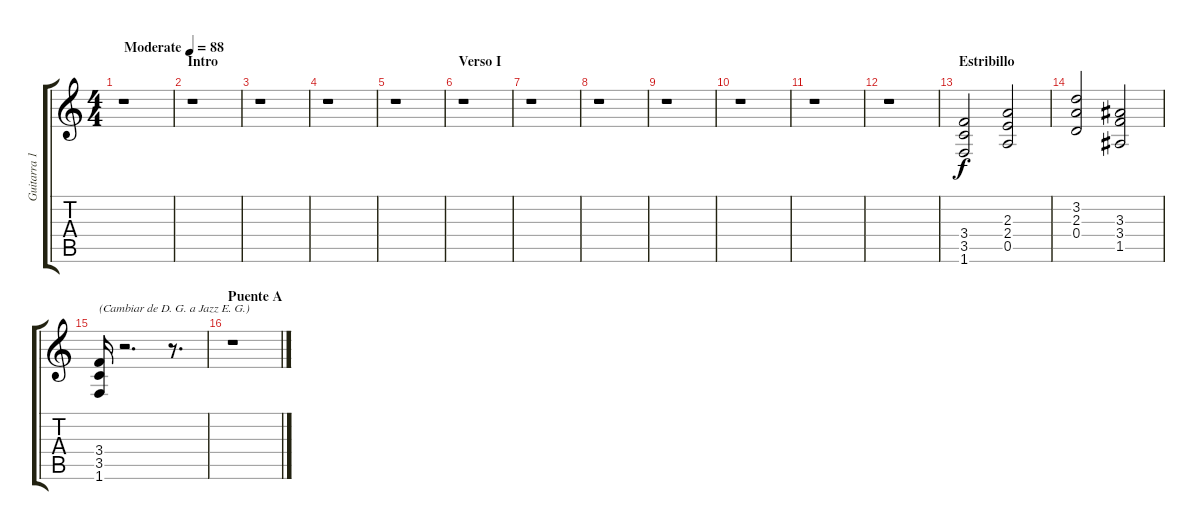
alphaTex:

\track ("Guitarra 1a" "Guitarra 1") {instrument distortionguitar}
\staff {score tabs}
\tuning (E4 B3 G3 D3 A2 E2) {hide}
\ts (4 4)
\tempo (88 "Moderate")
\clef g2
\ks c
r.1{dy f instrument distortionguitar} |
\section ("" "Intro")
r.1 |
r.1 |
r.1 |
r.1 |
\section ("" "Verso I")
r.1 |
r.1 |
r.1 |
r.1 |
r.1 |
r.1 |
r.1 |
\section ("" "Estribillo")
(3.4 3.5 1.6).2 (2.3 2.4 0.5).2 |
(3.2 2.3 0.4).2 (3.3 3.4 1.5).2 |
(3.4 3.5 1.6).16{txt "(Cambiar de D. G. a Jazz E. G.)"} r.2{d} r.8{d} |
\section ("" "Puente A")
r.1
